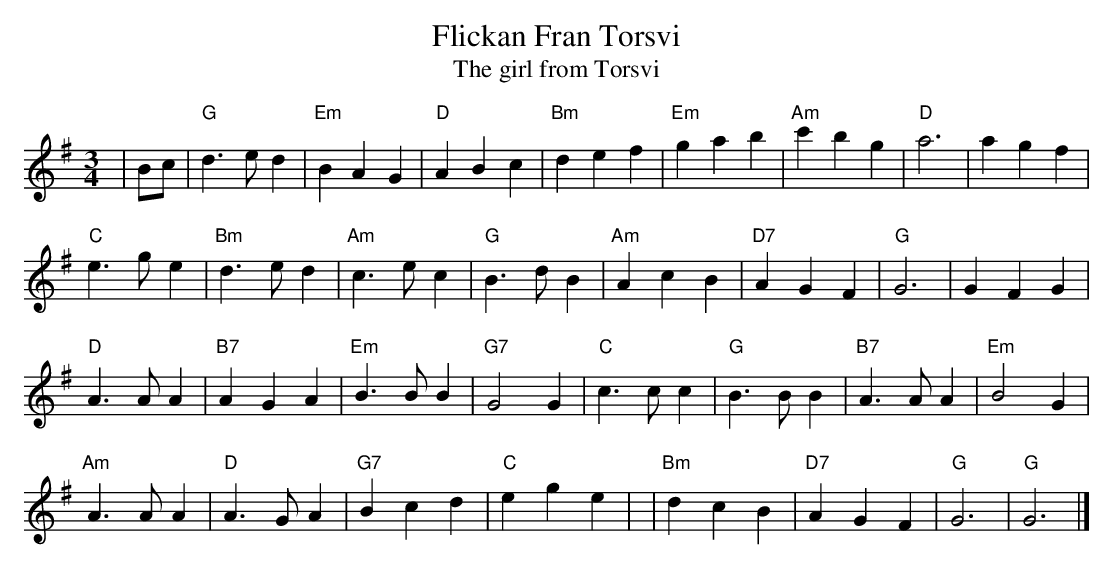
X:1
T:Flickan Fran Torsvi
T:The girl from Torsvi
M:3/4
L:1/8
K:G
|Bc|"G"d3ed2|"Em"B2A2G2|"D"A2B2c2|"Bm"d2e2f2|\
"Em"g2a2b2|"Am"c'2b2g2|"D" a6|a2g2f2|
"C"e3ge2|"Bm"d3ed2|"Am"c3ec2|"G"B3dB2|\
"Am"A2c2B2|"D7"A2G2 F2|"G"G6|G2F2G2|
"D"A3AA2|"B7"A2G2A2|"Em"B3BB2|"G7"G4G2|\
"C"c3cc2|"G"B3BB2|"B7"A3AA2|"Em"B4G2|
"Am"A3AA2|"D"A3GA2|"G7"B2c2d2|"C"e2g2e2|\
|"Bm"d2c2B2|"D7"A2G2F2|"G"G6|"G"G6|]
